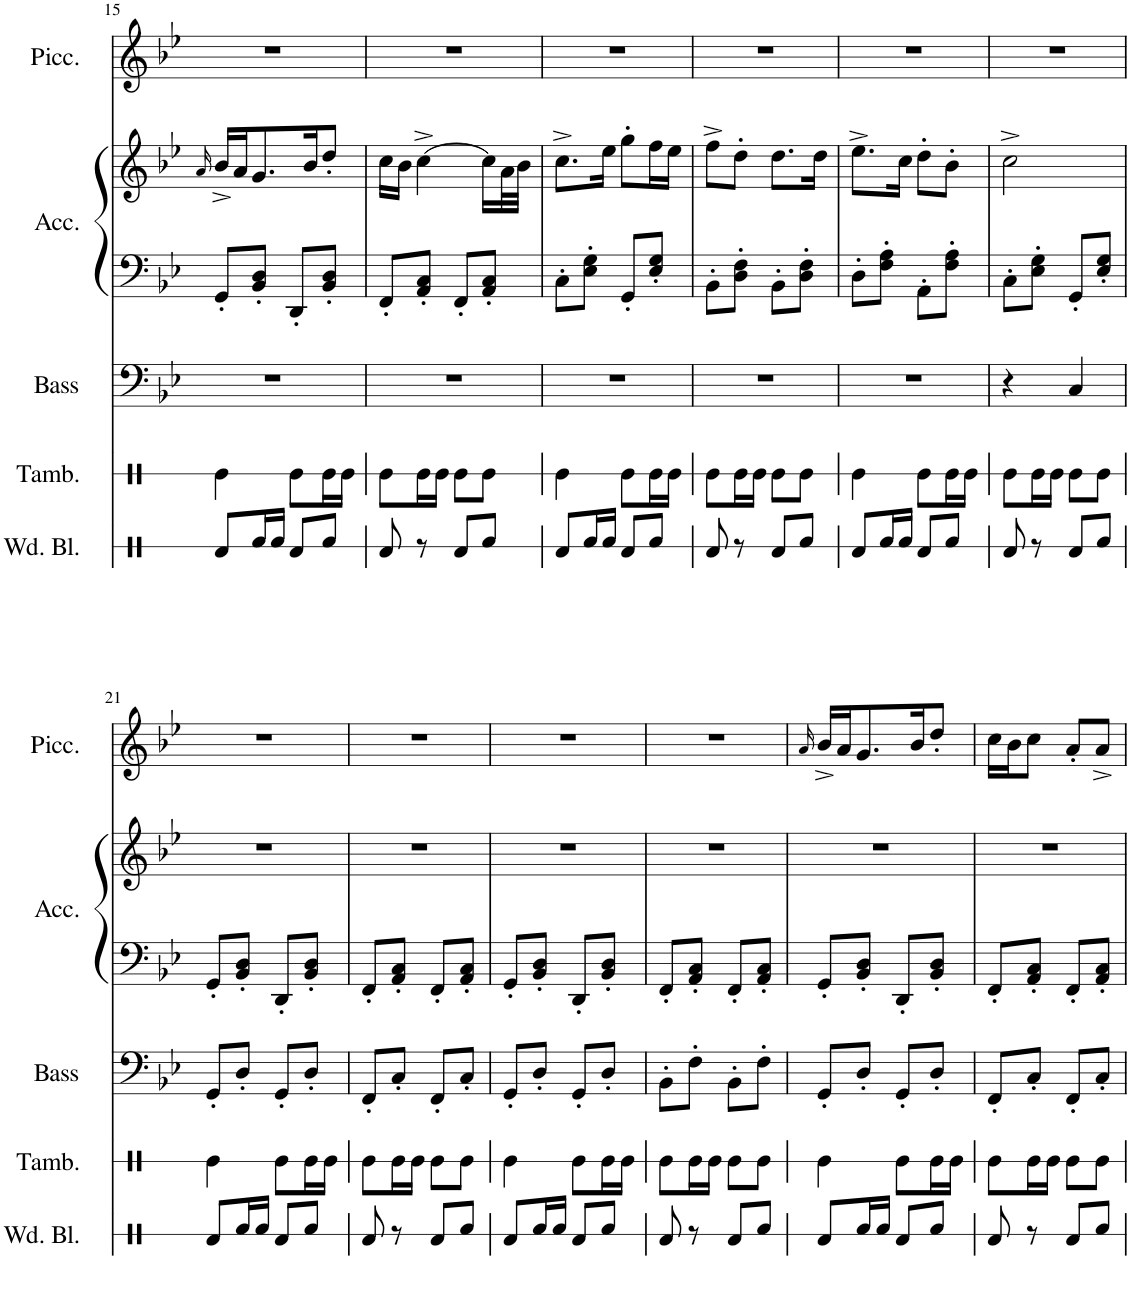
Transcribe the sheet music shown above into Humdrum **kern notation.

**kern	**kern	**kern	**kern	**kern	**kern
*part5	*part4	*part3	*part2	*part2	*part1
*staff6	*staff5	*staff4	*staff3	*staff2	*staff1
*I"Wood Blocks	*I"Tambourine	*I"Acoustic Bass	*I"Accordion	*	*I"Piccolo
*I'Wd. Bl.	*I'Tamb.	*I'Bass	*I'Acc.	*	*I'Picc.
!!LO:PB:g=z
*clefX	*clefX	*clefF4	*clefF4	*clefG2	*clefG2
*	*	*Trd7c12	*	*	*Trd-7c-12
*k[]	*k[]	*k[b-e-]	*k[b-e-]	*k[b-e-]	*k[b-e-]
*M2/4	*M2/4	*M2/4	*M2/4	*M2/4	*M2/4
=15	=15	=15	=15	=15	=15
.	.	.	.	16qa/	.
8Rd/L	4Re\	2r	8GG'/L	16b-^/LL	2r
.	.	.	.	16a/J	.
16Rf/L	.	.	8BB-/' 8D/'J	8.g/	.
16Rf/JJ	.	.	.	.	.
8Rd/L	8Re\L	.	8DD'/L	.	.
.	.	.	.	16b-/K	.
8Rf/J	16Re\L	.	8BB-/' 8D/'J	8dd'/J	.
.	16Re\JJ	.	.	.	.
=16	=16	=16	=16	=16	=16
8Rd/	8Re\L	2r	8FF'/L	16cc\LL	2r
.	.	.	.	16b-\JJ	.
8r	16Re\L	.	8AA/' 8C/'J	[4cc^\	.
.	16Re\JJ	.	.	.	.
8Rd/L	8Re\L	.	8FF'/L	.	.
8Rf/J	8Re\J	.	8AA/' 8C/'J	16cc\LL]	.
.	.	.	.	32a\L	.
.	.	.	.	32b-\JJJ	.
=17	=17	=17	=17	=17	=17
8Rd/L	4Re\	2r	8C'\L	8.cc^\L	2r
16Rf/L	.	.	8E-\' 8G\'J	.	.
16Rf/JJ	.	.	.	16ee-\Jk	.
8Rd/L	8Re\L	.	8GG'/L	8gg'\L	.
8Rf/J	16Re\L	.	8E-/' 8G/'J	16ff\L	.
.	16Re\JJ	.	.	16ee-\JJ	.
=18	=18	=18	=18	=18	=18
8Rd/	8Re\L	2r	8BB-'\L	8ff^\L	2r
8r	16Re\L	.	8D\' 8F\'J	8dd'\J	.
.	16Re\JJ	.	.	.	.
8Rd/L	8Re\L	.	8BB-'\L	8.dd\L	.
8Rf/J	8Re\J	.	8D\' 8F\'J	.	.
.	.	.	.	16dd\Jk	.
=19	=19	=19	=19	=19	=19
8Rd/L	4Re\	2r	8D'\L	8.ee-^\L	2r
16Rf/L	.	.	8F\' 8A\'J	.	.
16Rf/JJ	.	.	.	16cc\Jk	.
8Rd/L	8Re\L	.	8AA'\L	8dd'\L	.
8Rf/J	16Re\L	.	8F\' 8A\'J	8b-'\J	.
.	16Re\JJ	.	.	.	.
=20	=20	=20	=20	=20	=20
8Rd/	8Re\L	4r	8C'\L	2cc^\	2r
8r	16Re\L	.	8E-\' 8G\'J	.	.
.	16Re\JJ	.	.	.	.
8Rd/L	8Re\L	4C/	8GG'/L	.	.
8Rf/J	8Re\J	.	8E-/' 8G/'J	.	.
!!LO:LB:g=z
=21	=21	=21	=21	=21	=21
8Rd/L	4Re\	8GG'/L	8GG'/L	2r	2r
16Rf/L	.	8D'/J	8BB-/' 8D/'J	.	.
16Rf/JJ	.	.	.	.	.
8Rd/L	8Re\L	8GG'/L	8DD'/L	.	.
8Rf/J	16Re\L	8D'/J	8BB-/' 8D/'J	.	.
.	16Re\JJ	.	.	.	.
=22	=22	=22	=22	=22	=22
8Rd/	8Re\L	8FF'/L	8FF'/L	2r	2r
8r	16Re\L	8C'/J	8AA/' 8C/'J	.	.
.	16Re\JJ	.	.	.	.
8Rd/L	8Re\L	8FF'/L	8FF'/L	.	.
8Rf/J	8Re\J	8C'/J	8AA/' 8C/'J	.	.
=23	=23	=23	=23	=23	=23
8Rd/L	4Re\	8GG'/L	8GG'/L	2r	2r
16Rf/L	.	8D'/J	8BB-/' 8D/'J	.	.
16Rf/JJ	.	.	.	.	.
8Rd/L	8Re\L	8GG'/L	8DD'/L	.	.
8Rf/J	16Re\L	8D'/J	8BB-/' 8D/'J	.	.
.	16Re\JJ	.	.	.	.
=24	=24	=24	=24	=24	=24
8Rd/	8Re\L	8BB-'\L	8FF'/L	2r	2r
8r	16Re\L	8F'\J	8AA/' 8C/'J	.	.
.	16Re\JJ	.	.	.	.
8Rd/L	8Re\L	8BB-'\L	8FF'/L	.	.
8Rf/J	8Re\J	8F'\J	8AA/' 8C/'J	.	.
=25	=25	=25	=25	=25	=25
.	.	.	.	.	16qa/
8Rd/L	4Re\	8GG'/L	8GG'/L	2r	16b-^/LL
.	.	.	.	.	16a/J
16Rf/L	.	8D'/J	8BB-/' 8D/'J	.	8.g/
16Rf/JJ	.	.	.	.	.
8Rd/L	8Re\L	8GG'/L	8DD'/L	.	.
.	.	.	.	.	16b-/K
8Rf/J	16Re\L	8D'/J	8BB-/' 8D/'J	.	8dd'/J
.	16Re\JJ	.	.	.	.
=26	=26	=26	=26	=26	=26
8Rd/	8Re\L	8FF'/L	8FF'/L	2r	16cc\LL
.	.	.	.	.	16b-\J
8r	16Re\L	8C'/J	8AA/' 8C/'J	.	8cc\J
.	16Re\JJ	.	.	.	.
8Rd/L	8Re\L	8FF'/L	8FF'/L	.	8a'/L
8Rf/J	8Re\J	8C'/J	8AA/' 8C/'J	.	8a^/J
=	=	=	=	=	=
*-	*-	*-	*-	*-	*-
